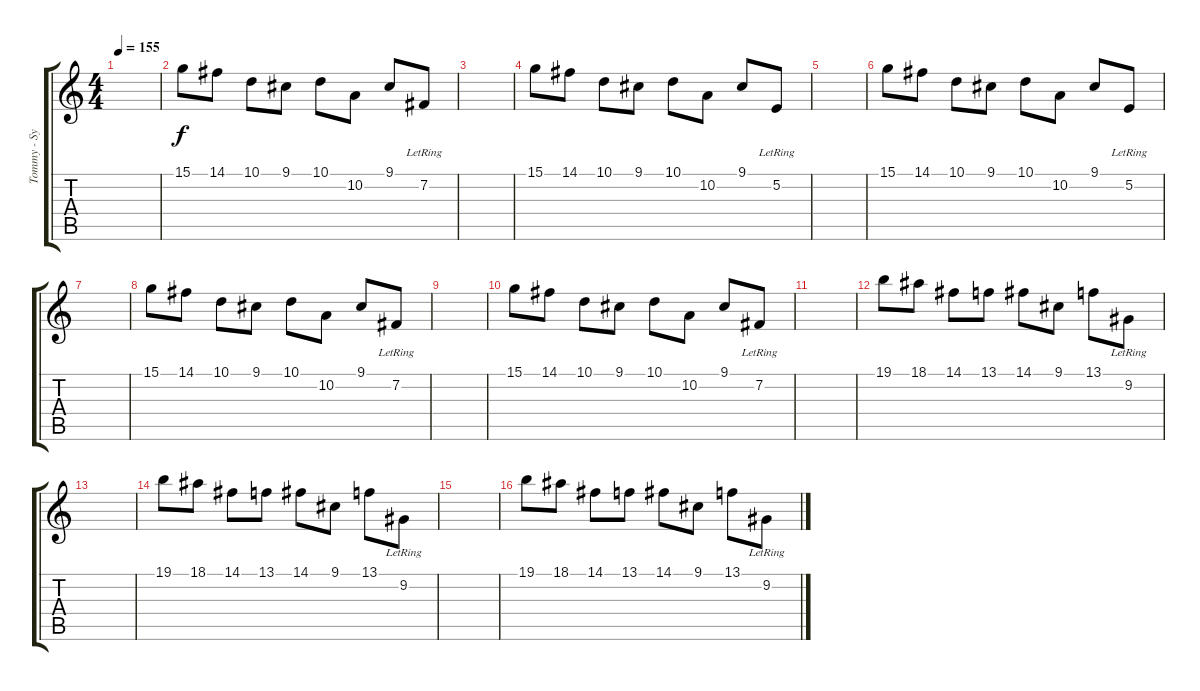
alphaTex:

\track ("Tommy - Synth" "Tommy - Sy") {instrument pad5bowed}
\staff {score tabs}
\tuning (E4 B3 G3 D3 A2 E2) {hide}
\ts (4 4)
\tempo 155
\clef g2
\ks c
|
15.1.8 14.1.8 10.1.8 9.1.8 10.1.8 10.2.8 9.1.8 7.2{lr}.8 |
|
15.1.8 14.1.8 10.1.8 9.1.8 10.1.8 10.2.8 9.1.8 5.2{lr}.8 |
|
15.1.8 14.1.8 10.1.8 9.1.8 10.1.8 10.2.8 9.1.8 5.2{lr}.8 |
|
15.1.8 14.1.8 10.1.8 9.1.8 10.1.8 10.2.8 9.1.8 7.2{lr}.8 |
|
15.1.8 14.1.8 10.1.8 9.1.8 10.1.8 10.2.8 9.1.8 7.2{lr}.8 |
|
19.1.8 18.1.8 14.1.8 13.1.8 14.1.8 9.1.8 13.1.8 9.2{lr}.8 |
|
19.1.8 18.1.8 14.1.8 13.1.8 14.1.8 9.1.8 13.1.8 9.2{lr}.8 |
|
19.1.8 18.1.8 14.1.8 13.1.8 14.1.8 9.1.8 13.1.8 9.2{lr}.8
